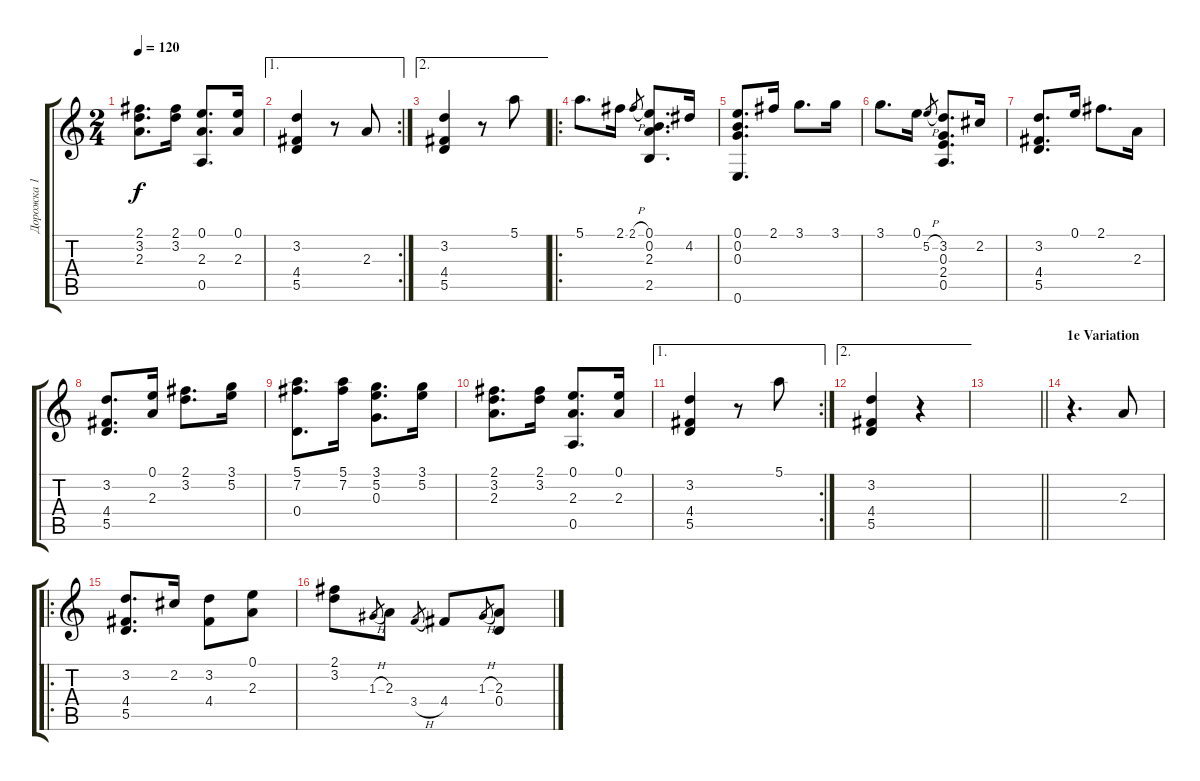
\track ("Дорожка 1" "Дорожка 1") {instrument acousticguitarnylon}
\staff {score tabs}
\tuning (E4 B3 G3 D3 A2 E2) {hide}
\ts (2 4)
\tempo 120
\clef g2
\ks c
(2.1 3.2 2.3).8{d dy f} (2.1 3.2).16 (0.1 2.3 0.5).8{d} (0.1 2.3).16 |
\ae 1
\rc 2
(3.2 4.4 5.5).4 r.8 2.3.8 |
\ae 2
(3.2 4.4 5.5).4 r.8 5.1.8 |
\ro
5.1.8{d} 2.1.16 2.1{h}.8{gr} (0.1 0.2 2.3 2.5).8{d} 4.2.16 |
(0.1 0.2 0.3 0.6).8{d} 2.1.16 3.1.8{d} 3.1.16 |
3.1.8{d} 0.1.16 5.2{h}.8{gr} (3.2 0.3 2.4 0.5).8{d} 2.2.16 |
(3.2 4.4 5.5).8{d} 0.1.16 2.1.8{d} 2.3.16 |
(3.2 4.4 5.5).8{d} (0.1 2.3).16 (2.1 3.2).8{d} (3.1 5.2).16 |
(5.1 7.2 0.4).8{d} (5.1 7.2).16 (3.1 5.2 0.3).8{d} (3.1 5.2).16 |
(2.1 3.2 2.3).8{d} (2.1 3.2).16 (0.1 2.3 0.5).8{d} (0.1 2.3).16 |
\ae 1
\rc 2
(3.2 4.4 5.5).4 r.8 5.1.8 |
\ae 2
(3.2 4.4 5.5).4 r.4 |
\barLineRight lightlight
|
\section ("" "1e Variation")
r.4{d} 2.3.8 |
\ro
(3.2 4.4 5.5).8{d} 2.2.16 (3.2 4.4).8 (0.1 2.3).8 |
(2.1 3.2).8 1.3{h}.8{gr} 2.3.8 3.4{h}.8{gr} 4.4.8 1.3{h}.8{gr} (2.3 0.4).8
